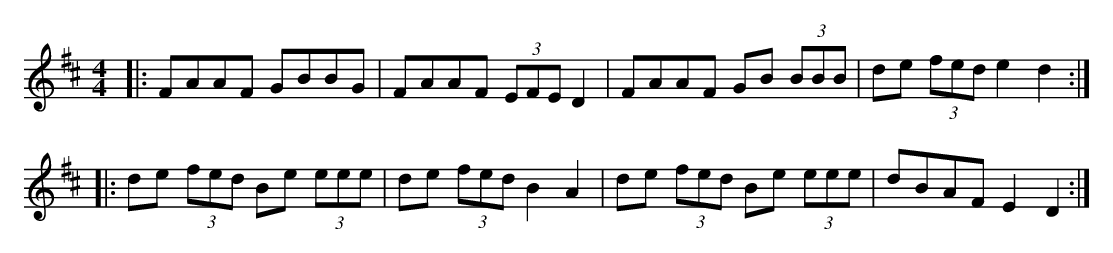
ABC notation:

X:1
M:4/4
K:D
|:FAAF GBBG|FAAF (3EFE D2|FAAF GB (3BBB|de (3fed e2 d2:|
|:de (3fed Be (3eee|de (3fed B2A2|de (3fed Be (3eee|dBAF E2D2:|
